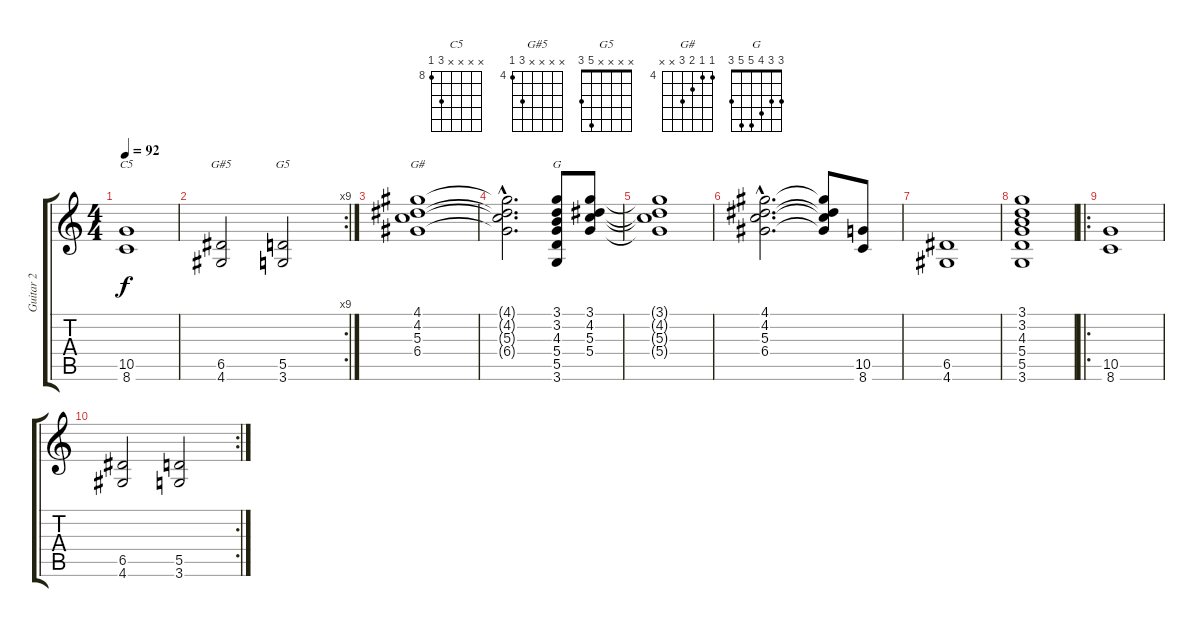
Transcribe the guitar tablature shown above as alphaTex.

\track ("Guitar 2" "Guitar 2") {instrument distortionguitar}
\staff {score tabs}
\tuning (E4 B3 G3 D3 A2 E2) {hide}
\chord ("C5" x x x x 10 8) {firstfret 8}
\chord ("G#5" x x x x 6 4) {firstfret 4}
\chord ("G5" x x x x 5 3)
\chord ("G#" 4 4 5 6 x x) {firstfret 4}
\chord ("G" 3 3 4 5 5 3)
\ts (4 4)
\tempo 92
\clef g2
\ks c
(10.5 8.6).1{ch "C5" dy f instrument distortionguitar} |
\rc 9
(6.5 4.6).2{ch "G#5"} (5.5 3.6).2{ch "G5"} |
(4.1 4.2 5.3 6.4).1{ch "G#"} |
(4.1{hac t} 4.2{hac t} 5.3{hac t} 6.4{hac t}).2{d} (3.1 3.2 4.3 5.4 5.5 3.6).8{ch "G"} (3.1 4.2 5.3 5.4).8 |
(3.1{t} 4.2{t} 5.3{t} 5.4{t}).1 |
(4.1{hac} 4.2{hac} 5.3{hac} 6.4{hac}).2{d} (4.1{t} 4.2{t} 5.3{t} 6.4{t}).8 (10.5 8.6).8 |
(6.5 4.6).1 |
(3.1 3.2 4.3 5.4 5.5 3.6).1 |
\ro
(10.5 8.6).1 |
\rc 2
(6.5 4.6).2 (5.5 3.6).2
